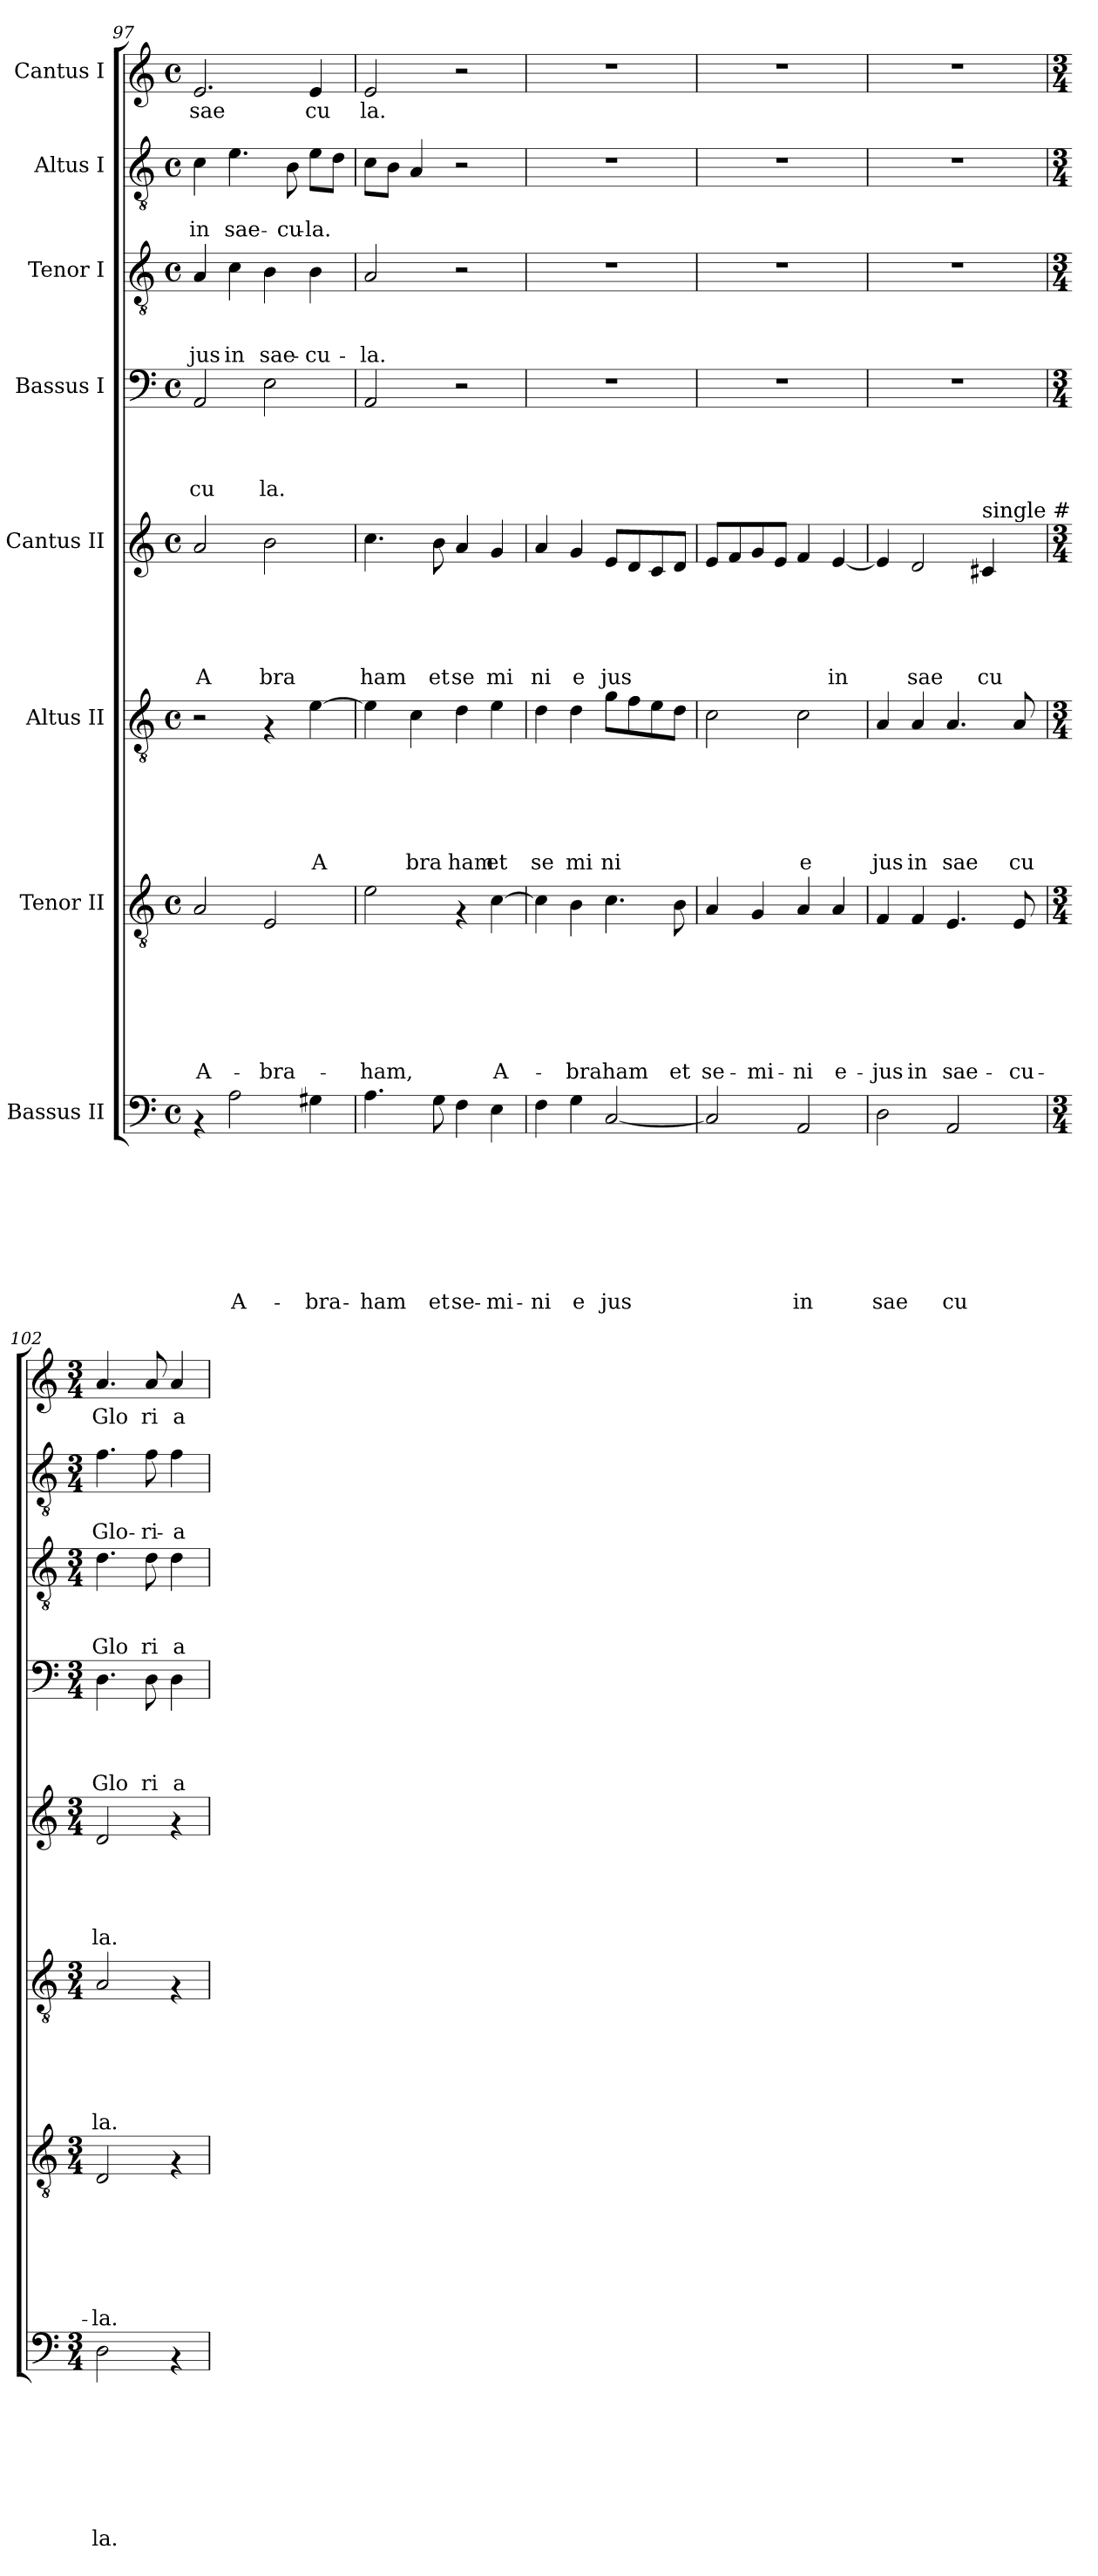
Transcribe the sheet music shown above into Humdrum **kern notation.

**kern	**text	**text	**text	**text	**text	**text	**text	**text	**kern	**text	**text	**text	**text	**text	**text	**text	**kern	**text	**text	**text	**text	**text	**text	**kern	**text	**text	**text	**text	**text	**kern	**text	**text	**text	**text	**kern	**text	**text	**text	**kern	**text	**text	**kern	**text
*part8	*part8	*part8	*part8	*part8	*part8	*part8	*part8	*part8	*part7	*part7	*part7	*part7	*part7	*part7	*part7	*part7	*part6	*part6	*part6	*part6	*part6	*part6	*part6	*part5	*part5	*part5	*part5	*part5	*part5	*part4	*part4	*part4	*part4	*part4	*part3	*part3	*part3	*part3	*part2	*part2	*part2	*part1	*part1
*staff8	*staff8	*staff8	*staff8	*staff8	*staff8	*staff8	*staff8	*staff8	*staff7	*staff7	*staff7	*staff7	*staff7	*staff7	*staff7	*staff7	*staff6	*staff6	*staff6	*staff6	*staff6	*staff6	*staff6	*staff5	*staff5	*staff5	*staff5	*staff5	*staff5	*staff4	*staff4	*staff4	*staff4	*staff4	*staff3	*staff3	*staff3	*staff3	*staff2	*staff2	*staff2	*staff1	*staff1
*I"Bassus II	*	*	*	*	*	*	*	*	*I"Tenor II	*	*	*	*	*	*	*	*I"Altus II	*	*	*	*	*	*	*I"Cantus II	*	*	*	*	*	*I"Bassus I	*	*	*	*	*I"Tenor I	*	*	*	*I"Altus I	*	*	*I"Cantus I	*
*clefF4	*	*	*	*	*	*	*	*	*clefGv2	*	*	*	*	*	*	*	*clefGv2	*	*	*	*	*	*	*clefG2	*	*	*	*	*	*clefF4	*	*	*	*	*clefGv2	*	*	*	*clefGv2	*	*	*clefG2	*
*k[]	*	*	*	*	*	*	*	*	*k[]	*	*	*	*	*	*	*	*k[]	*	*	*	*	*	*	*k[]	*	*	*	*	*	*k[]	*	*	*	*	*k[]	*	*	*	*k[]	*	*	*k[]	*
*C:	*	*	*	*	*	*	*	*	*C:	*	*	*	*	*	*	*	*C:	*	*	*	*	*	*	*C:	*	*	*	*	*	*C:	*	*	*	*	*C:	*	*	*	*C:	*	*	*C:	*
*M4/4	*	*	*	*	*	*	*	*	*M4/4	*	*	*	*	*	*	*	*M4/4	*	*	*	*	*	*	*M4/4	*	*	*	*	*	*M4/4	*	*	*	*	*M4/4	*	*	*	*M4/4	*	*	*M4/4	*
*met(c)	*	*	*	*	*	*	*	*	*met(c)	*	*	*	*	*	*	*	*met(c)	*	*	*	*	*	*	*met(c)	*	*	*	*	*	*met(c)	*	*	*	*	*met(c)	*	*	*	*met(c)	*	*	*met(c)	*
=97	=97	=97	=97	=97	=97	=97	=97	=97	=97	=97	=97	=97	=97	=97	=97	=97	=97	=97	=97	=97	=97	=97	=97	=97	=97	=97	=97	=97	=97	=97	=97	=97	=97	=97	=97	=97	=97	=97	=97	=97	=97	=97	=97
!	!	!	!	!	!	!	!	!	!	!	!	!	!	!	!	!LO:LY:b	!	!	!	!	!	!	!	!	!	!	!	!	!LO:LY:b	!	!	!	!	!LO:LY:b	!	!	!	!LO:LY:b	!	!	!LO:LY:b	!	!LO:LY:b
4rAA	.	.	.	.	.	.	.	.	2A/	.	.	.	.	.	.	A-	2r	.	.	.	.	.	.	2a/	.	.	.	.	A	2AA/	.	.	.	cu	4A/	.	.	-jus	4c\	.	in	2.e/	sae
!	!	!	!	!	!	!	!	!LO:LY:b	!	!	!	!	!	!	!	!	!	!	!	!	!	!	!	!	!	!	!	!	!	!	!	!	!	!	!	!	!	!LO:LY:b	!	!	!LO:LY:b	!	!
2A\	.	.	.	.	.	.	.	A-	.	.	.	.	.	.	.	.	.	.	.	.	.	.	.	.	.	.	.	.	.	.	.	.	.	.	4c\	.	.	in	4.e\	.	sae-	.	.
!	!	!	!	!	!	!	!	!	!	!	!	!	!	!	!	!LO:LY:b	!	!	!	!	!	!	!	!	!	!	!	!	!LO:LY:b	!	!	!	!	!LO:LY:b	!	!	!	!LO:LY:b	!	!	!	!	!
.	.	.	.	.	.	.	.	.	2E/	.	.	.	.	.	.	-bra-	4rF	.	.	.	.	.	.	2b\	.	.	.	.	bra	2E\	.	.	.	la.	4B\	.	.	sae-	.	.	.	.	.
!	!	!	!	!	!	!	!	!	!	!	!	!	!	!	!	!	!	!	!	!	!	!	!	!	!	!	!	!	!	!	!	!	!	!	!	!	!	!	!	!	!LO:LY:b	!	!
.	.	.	.	.	.	.	.	.	.	.	.	.	.	.	.	.	.	.	.	.	.	.	.	.	.	.	.	.	.	.	.	.	.	.	.	.	.	.	8B\	.	-cu-	.	.
!	!	!	!	!	!	!	!	!LO:LY:b	!	!	!	!	!	!	!	!	!	!	!	!	!	!	!LO:LY:b	!	!	!	!	!	!	!	!	!	!	!	!	!	!	!LO:LY:b	!	!	!LO:LY:b	!	!LO:LY:b
4G#X\	.	.	.	.	.	.	.	-bra-	.	.	.	.	.	.	.	.	[>4e\	.	.	.	.	.	A	.	.	.	.	.	.	.	.	.	.	.	4B\	.	.	-cu-	8e\L	.	-la.	4e/	cu
.	.	.	.	.	.	.	.	.	.	.	.	.	.	.	.	.	.	.	.	.	.	.	.	.	.	.	.	.	.	.	.	.	.	.	.	.	.	.	8d\J	.	.	.	.
=98	=98	=98	=98	=98	=98	=98	=98	=98	=98	=98	=98	=98	=98	=98	=98	=98	=98	=98	=98	=98	=98	=98	=98	=98	=98	=98	=98	=98	=98	=98	=98	=98	=98	=98	=98	=98	=98	=98	=98	=98	=98	=98	=98
!	!	!	!	!	!	!	!	!LO:LY:b	!	!	!	!	!	!	!	!LO:LY:b	!	!	!	!	!	!	!	!	!	!	!	!	!LO:LY:b	!	!	!	!	!	!	!	!	!LO:LY:b	!	!	!	!	!LO:LY:b
4.A\	.	.	.	.	.	.	.	-ham	2e\	.	.	.	.	.	.	-ham,	4e\]	.	.	.	.	.	.	4.cc\	.	.	.	.	ham	2AA/	.	.	.	.	2A/	.	.	-la.	8c\L	.	.	2e/	la.
.	.	.	.	.	.	.	.	.	.	.	.	.	.	.	.	.	.	.	.	.	.	.	.	.	.	.	.	.	.	.	.	.	.	.	.	.	.	.	8B\J	.	.	.	.
!	!	!	!	!	!	!	!	!	!	!	!	!	!	!	!	!	!	!	!	!	!	!	!LO:LY:b	!	!	!	!	!	!	!	!	!	!	!	!	!	!	!	!	!	!	!	!
.	.	.	.	.	.	.	.	.	.	.	.	.	.	.	.	.	4c\	.	.	.	.	.	bra	.	.	.	.	.	.	.	.	.	.	.	.	.	.	.	4A/	.	.	.	.
!	!	!	!	!	!	!	!	!LO:LY:b	!	!	!	!	!	!	!	!	!	!	!	!	!	!	!	!	!	!	!	!	!LO:LY:b	!	!	!	!	!	!	!	!	!	!	!	!	!	!
8G\	.	.	.	.	.	.	.	et	.	.	.	.	.	.	.	.	.	.	.	.	.	.	.	8b\	.	.	.	.	et	.	.	.	.	.	.	.	.	.	.	.	.	.	.
!	!	!	!	!	!	!	!	!LO:LY:b	!	!	!	!	!	!	!	!	!	!	!	!	!	!	!LO:LY:b	!	!	!	!	!	!LO:LY:b	!	!	!	!	!	!	!	!	!	!	!	!	!	!
4F\	.	.	.	.	.	.	.	se-	4rF	.	.	.	.	.	.	.	4d\	.	.	.	.	.	ham	4a/	.	.	.	.	se	2r	.	.	.	.	2r	.	.	.	2r	.	.	2r	.
!	!	!	!	!	!	!	!	!LO:LY:b	!	!	!	!	!	!	!	!LO:LY:b	!	!	!	!	!	!	!LO:LY:b	!	!	!	!	!	!LO:LY:b	!	!	!	!	!	!	!	!	!	!	!	!	!	!
4E\	.	.	.	.	.	.	.	-mi-	[<4c\	.	.	.	.	.	.	A-	4e\	.	.	.	.	.	et	4g/	.	.	.	.	mi	.	.	.	.	.	.	.	.	.	.	.	.	.	.
!!LO:PB:g=z
=99	=99	=99	=99	=99	=99	=99	=99	=99	=99	=99	=99	=99	=99	=99	=99	=99	=99	=99	=99	=99	=99	=99	=99	=99	=99	=99	=99	=99	=99	=99	=99	=99	=99	=99	=99	=99	=99	=99	=99	=99	=99	=99	=99
!	!	!	!	!	!	!	!	!LO:LY:b	!	!	!	!	!	!	!	!	!	!	!	!	!	!	!LO:LY:b	!	!	!	!	!	!LO:LY:b	!	!	!	!	!	!	!	!	!	!	!	!	!	!
4F\	.	.	.	.	.	.	.	-ni	4c\]	.	.	.	.	.	.	.	4d\	.	.	.	.	.	se	4a/	.	.	.	.	ni	1r	.	.	.	.	1r	.	.	.	1r	.	.	1r	.
!	!	!	!	!	!	!	!	!LO:LY:b	!	!	!	!	!	!	!	!LO:LY:b	!	!	!	!	!	!	!LO:LY:b	!	!	!	!	!	!LO:LY:b	!	!	!	!	!	!	!	!	!	!	!	!	!	!
4G\	.	.	.	.	.	.	.	e	4B\	.	.	.	.	.	.	-braham	4d\	.	.	.	.	.	mi	4g/	.	.	.	.	e	.	.	.	.	.	.	.	.	.	.	.	.	.	.
!	!	!	!	!	!	!	!	!LO:LY:b	!	!	!	!	!	!	!	!	!	!	!	!	!	!	!LO:LY:b	!	!	!	!	!	!LO:LY:b	!	!	!	!	!	!	!	!	!	!	!	!	!	!
[<2C/	.	.	.	.	.	.	.	jus	4.c\	.	.	.	.	.	.	.	8g\L	.	.	.	.	.	ni	8e/L	.	.	.	.	jus	.	.	.	.	.	.	.	.	.	.	.	.	.	.
.	.	.	.	.	.	.	.	.	.	.	.	.	.	.	.	.	8f\	.	.	.	.	.	.	8d/	.	.	.	.	.	.	.	.	.	.	.	.	.	.	.	.	.	.	.
.	.	.	.	.	.	.	.	.	.	.	.	.	.	.	.	.	8e\	.	.	.	.	.	.	8c/	.	.	.	.	.	.	.	.	.	.	.	.	.	.	.	.	.	.	.
!	!	!	!	!	!	!	!	!	!	!	!	!	!	!	!	!LO:LY:b	!	!	!	!	!	!	!	!	!	!	!	!	!	!	!	!	!	!	!	!	!	!	!	!	!	!	!
.	.	.	.	.	.	.	.	.	8B\	.	.	.	.	.	.	et	8d\J	.	.	.	.	.	.	8d/J	.	.	.	.	.	.	.	.	.	.	.	.	.	.	.	.	.	.	.
=100	=100	=100	=100	=100	=100	=100	=100	=100	=100	=100	=100	=100	=100	=100	=100	=100	=100	=100	=100	=100	=100	=100	=100	=100	=100	=100	=100	=100	=100	=100	=100	=100	=100	=100	=100	=100	=100	=100	=100	=100	=100	=100	=100
!	!	!	!	!	!	!	!	!	!	!	!	!	!	!	!	!LO:LY:b	!	!	!	!	!	!	!	!	!	!	!	!	!	!	!	!	!	!	!	!	!	!	!	!	!	!	!
2C/]	.	.	.	.	.	.	.	.	4A/	.	.	.	.	.	.	se-	2c\	.	.	.	.	.	.	8e/L	.	.	.	.	.	1r	.	.	.	.	1r	.	.	.	1r	.	.	1r	.
.	.	.	.	.	.	.	.	.	.	.	.	.	.	.	.	.	.	.	.	.	.	.	.	8f/	.	.	.	.	.	.	.	.	.	.	.	.	.	.	.	.	.	.	.
!	!	!	!	!	!	!	!	!	!	!	!	!	!	!	!	!LO:LY:b	!	!	!	!	!	!	!	!	!	!	!	!	!	!	!	!	!	!	!	!	!	!	!	!	!	!	!
.	.	.	.	.	.	.	.	.	4G/	.	.	.	.	.	.	-mi-	.	.	.	.	.	.	.	8g/	.	.	.	.	.	.	.	.	.	.	.	.	.	.	.	.	.	.	.
.	.	.	.	.	.	.	.	.	.	.	.	.	.	.	.	.	.	.	.	.	.	.	.	8e/J	.	.	.	.	.	.	.	.	.	.	.	.	.	.	.	.	.	.	.
!	!	!	!	!	!	!	!	!LO:LY:b	!	!	!	!	!	!	!	!LO:LY:b	!	!	!	!	!	!	!LO:LY:b	!	!	!	!	!	!	!	!	!	!	!	!	!	!	!	!	!	!	!	!
2AA/	.	.	.	.	.	.	.	in	4A/	.	.	.	.	.	.	-ni	2c\	.	.	.	.	.	e	4f/	.	.	.	.	.	.	.	.	.	.	.	.	.	.	.	.	.	.	.
!	!	!	!	!	!	!	!	!	!	!	!	!	!	!	!	!LO:LY:b	!	!	!	!	!	!	!	!	!	!	!	!	!LO:LY:b	!	!	!	!	!	!	!	!	!	!	!	!	!	!
.	.	.	.	.	.	.	.	.	4A/	.	.	.	.	.	.	e-	.	.	.	.	.	.	.	[<4e/	.	.	.	.	in	.	.	.	.	.	.	.	.	.	.	.	.	.	.
=101	=101	=101	=101	=101	=101	=101	=101	=101	=101	=101	=101	=101	=101	=101	=101	=101	=101	=101	=101	=101	=101	=101	=101	=101	=101	=101	=101	=101	=101	=101	=101	=101	=101	=101	=101	=101	=101	=101	=101	=101	=101	=101	=101
!	!	!	!	!	!	!	!	!LO:LY:b	!	!	!	!	!	!	!	!LO:LY:b	!	!	!	!	!	!	!LO:LY:b	!	!	!	!	!	!	!	!	!	!	!	!	!	!	!	!	!	!	!	!
2D\	.	.	.	.	.	.	.	sae	4F/	.	.	.	.	.	.	-jus	4A/	.	.	.	.	.	jus	4e/]	.	.	.	.	.	1r	.	.	.	.	1r	.	.	.	1r	.	.	1r	.
!	!	!	!	!	!	!	!	!	!	!	!	!	!	!	!	!LO:LY:b	!	!	!	!	!	!	!LO:LY:b	!	!	!	!	!	!LO:LY:b	!	!	!	!	!	!	!	!	!	!	!	!	!	!
.	.	.	.	.	.	.	.	.	4F/	.	.	.	.	.	.	in	4A/	.	.	.	.	.	in	2d/	.	.	.	.	sae	.	.	.	.	.	.	.	.	.	.	.	.	.	.
!	!	!	!	!	!	!	!	!LO:LY:b	!	!	!	!	!	!	!	!LO:LY:b	!	!	!	!	!	!	!LO:LY:b	!	!	!	!	!	!	!	!	!	!	!	!	!	!	!	!	!	!	!	!
2AA/	.	.	.	.	.	.	.	cu	4.E/	.	.	.	.	.	.	sae-	4.A/	.	.	.	.	.	sae	.	.	.	.	.	.	.	.	.	.	.	.	.	.	.	.	.	.	.	.
!	!	!	!	!	!	!	!	!	!	!	!	!	!	!	!	!	!	!	!	!	!	!	!	!LO:TX:a:t=single #	!	!	!	!	!	!	!	!	!	!	!	!	!	!	!	!	!	!	!
!	!	!	!	!	!	!	!	!	!	!	!	!	!	!	!	!	!	!	!	!	!	!	!	!	!	!	!	!	!LO:LY:b	!	!	!	!	!	!	!	!	!	!	!	!	!	!
.	.	.	.	.	.	.	.	.	.	.	.	.	.	.	.	.	.	.	.	.	.	.	.	4c#/	.	.	.	.	cu	.	.	.	.	.	.	.	.	.	.	.	.	.	.
!	!	!	!	!	!	!	!	!	!	!	!	!	!	!	!	!LO:LY:b	!	!	!	!	!	!	!LO:LY:b	!	!	!	!	!	!	!	!	!	!	!	!	!	!	!	!	!	!	!	!
.	.	.	.	.	.	.	.	.	8E/	.	.	.	.	.	.	-cu-	8A/	.	.	.	.	.	cu	.	.	.	.	.	.	.	.	.	.	.	.	.	.	.	.	.	.	.	.
=102	=102	=102	=102	=102	=102	=102	=102	=102	=102	=102	=102	=102	=102	=102	=102	=102	=102	=102	=102	=102	=102	=102	=102	=102	=102	=102	=102	=102	=102	=102	=102	=102	=102	=102	=102	=102	=102	=102	=102	=102	=102	=102	=102
*M3/4	*	*	*	*	*	*	*	*	*M3/4	*	*	*	*	*	*	*	*M3/4	*	*	*	*	*	*	*M3/4	*	*	*	*	*	*M3/4	*	*	*	*	*M3/4	*	*	*	*M3/4	*	*	*M3/4	*
!	!	!	!	!	!	!	!	!LO:LY:b	!	!	!	!	!	!	!	!LO:LY:b	!	!	!	!	!	!	!LO:LY:b	!	!	!	!	!	!LO:LY:b	!	!	!	!	!LO:LY:b	!	!	!	!LO:LY:b	!	!	!LO:LY:b	!	!LO:LY:b
2D\	.	.	.	.	.	.	.	la.	2D/	.	.	.	.	.	.	-la.	2A/	.	.	.	.	.	la.	2d/	.	.	.	.	la.	4.D\	.	.	.	Glo	4.d\	.	.	Glo	4.f\	.	Glo-	4.a/	Glo
!	!	!	!	!	!	!	!	!	!	!	!	!	!	!	!	!	!	!	!	!	!	!	!	!	!	!	!	!	!	!	!	!	!	!LO:LY:b	!	!	!	!LO:LY:b	!	!	!LO:LY:b	!	!LO:LY:b
.	.	.	.	.	.	.	.	.	.	.	.	.	.	.	.	.	.	.	.	.	.	.	.	.	.	.	.	.	.	8D\	.	.	.	ri	8d\	.	.	ri	8f\	.	-ri-	8a/	ri
!	!	!	!	!	!	!	!	!	!	!	!	!	!	!	!	!	!	!	!	!	!	!	!	!	!	!	!	!	!	!	!	!	!	!LO:LY:b	!	!	!	!LO:LY:b	!	!	!LO:LY:b	!	!LO:LY:b
4rAA	.	.	.	.	.	.	.	.	4rF	.	.	.	.	.	.	.	4rF	.	.	.	.	.	.	4rf	.	.	.	.	.	4D\	.	.	.	a	4d\	.	.	a	4f\	.	-a	4a/	a
=	=	=	=	=	=	=	=	=	=	=	=	=	=	=	=	=	=	=	=	=	=	=	=	=	=	=	=	=	=	=	=	=	=	=	=	=	=	=	=	=	=	=	=
*-	*-	*-	*-	*-	*-	*-	*-	*-	*-	*-	*-	*-	*-	*-	*-	*-	*-	*-	*-	*-	*-	*-	*-	*-	*-	*-	*-	*-	*-	*-	*-	*-	*-	*-	*-	*-	*-	*-	*-	*-	*-	*-	*-
